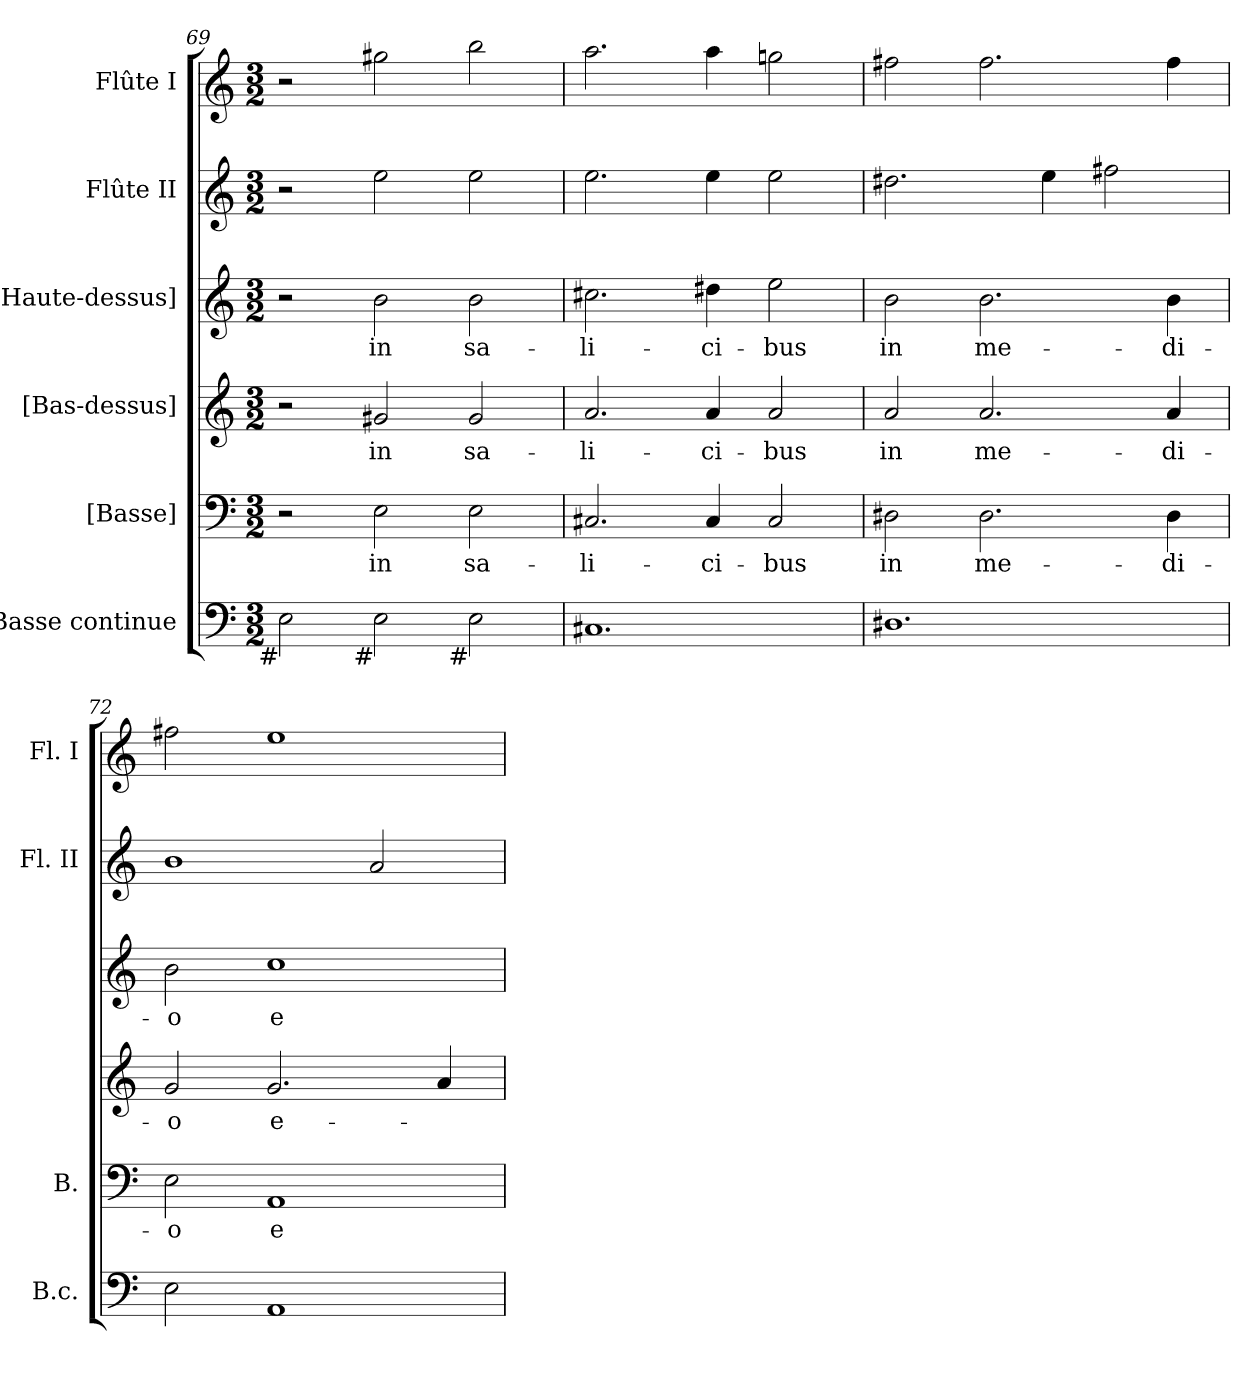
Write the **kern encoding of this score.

**kern	**kern	**text	**kern	**text	**kern	**text	**kern	**kern
*part6	*part5	*part5	*part4	*part4	*part3	*part3	*part2	*part1
*staff6	*staff5	*staff5	*staff4	*staff4	*staff3	*staff3	*staff2	*staff1
*I"Basse continue	*I"[Basse]	*	*I"[Bas-dessus]	*	*I"[Haute-dessus]	*	*I"Flûte II	*I"Flûte I
*I'B.c.	*I'B.	*	*	*	*	*	*I'Fl. II	*I'Fl. I
!!LO:PB:g=z
*clefF4	*clefF4	*	*clefG2	*	*clefG2	*	*clefG2	*clefG2
*k[]	*k[]	*	*k[]	*	*k[]	*	*k[]	*k[]
*a:	*a:	*	*a:	*	*a:	*	*a:	*a:
*M3/2	*M3/2	*	*M3/2	*	*M3/2	*	*M3/2	*M3/2
=69	=69	=69	=69	=69	=69	=69	=69	=69
!LO:TX:b:rj:t=#	!	!	!	!	!	!	!	!
2Ei\	2r	.	2r	.	2r	.	2r	2r
!	!	!LO:LY:b:color=#000000	!	!	!	!	!	!
!	!	!	!	!LO:LY:b:color=#000000	!	!	!	!
!LO:TX:b:rj:t=#	!	!	!	!	!	!	!	!
!	!	!	!	!	!	!LO:LY:b:color=#000000	!	!
2Ei\	2Ei\	in	2g#Xi/	in	2bi\	in	2eei\	2gg#Xi\
!	!	!LO:LY:b:color=#000000	!	!	!	!	!	!
!	!	!	!	!LO:LY:b:color=#000000	!	!	!	!
!LO:TX:b:rj:t=#	!	!	!	!	!	!	!	!
!	!	!	!	!	!	!LO:LY:b:color=#000000	!	!
2Ei\	2Ei\	sa-	2g#i/	sa-	2bi\	sa-	2eei\	2bbi\
=70	=70	=70	=70	=70	=70	=70	=70	=70
!	!	!LO:LY:b:color=#000000	!	!	!	!	!	!
!	!	!	!	!LO:LY:b:color=#000000	!	!	!	!
!	!	!	!	!	!	!LO:LY:b:color=#000000	!	!
1.C#Xi	2.C#Xi/	-li-	2.ai/	-li-	2.cc#Xi\	-li-	2.eei\	2.aai\
!	!	!LO:LY:b:color=#000000	!	!	!	!	!	!
!	!	!	!	!LO:LY:b:color=#000000	!	!	!	!
!	!	!	!	!	!	!LO:LY:b:color=#000000	!	!
.	4C#i/	-ci-	4ai/	-ci-	4dd#Xi\	-ci-	4eei\	4aai\
!	!	!LO:LY:b:color=#000000	!	!	!	!	!	!
!	!	!	!	!LO:LY:b:color=#000000	!	!	!	!
!	!	!	!	!	!	!LO:LY:b:color=#000000	!	!
.	2C#i/	-bus	2ai/	-bus	2eei\	-bus	2eei\	2ggni\
=71	=71	=71	=71	=71	=71	=71	=71	=71
!	!	!LO:LY:b:color=#000000	!	!	!	!	!	!
!	!	!	!	!LO:LY:b:color=#000000	!	!	!	!
!	!	!	!	!	!	!LO:LY:b:color=#000000	!	!
1.D#Xi	2D#Xi\	in	2ai/	in	2bi\	in	2.dd#Xi\	2ff#Xi\
!	!	!LO:LY:b:color=#000000	!	!	!	!	!	!
!	!	!	!	!LO:LY:b:color=#000000	!	!	!	!
!	!	!	!	!	!	!LO:LY:b:color=#000000	!	!
.	2.D#i\	me-	2.ai/	me-	2.bi\	me-	.	2.ff#i\
.	.	.	.	.	.	.	4eei\	.
.	.	.	.	.	.	.	2ff#Xi\	.
!	!	!LO:LY:b:color=#000000	!	!	!	!	!	!
!	!	!	!	!LO:LY:b:color=#000000	!	!	!	!
!	!	!	!	!	!	!LO:LY:b:color=#000000	!	!
.	4D#i\	-di-	4ai/	-di-	4bi\	-di-	.	4ff#i\
=72	=72	=72	=72	=72	=72	=72	=72	=72
!	!	!LO:LY:b:color=#000000	!	!	!	!	!	!
!	!	!	!	!LO:LY:b:color=#000000	!	!	!	!
!	!	!	!	!	!	!LO:LY:b:color=#000000	!	!
2Ei\	2Ei\	-o	2gi/	-o	2bi\	-o	1bi	2ff#Xi\
!	!	!LO:LY:b:color=#000000	!	!	!	!	!	!
!	!	!	!	!LO:LY:b:color=#000000	!	!	!	!
!	!	!	!	!	!	!LO:LY:b:color=#000000	!	!
1AAi	1AAi	e-	2.gi/	e-	1cci	e-	.	1eei
.	.	.	.	.	.	.	2ai/	.
.	.	.	4ai/	.	.	.	.	.
=	=	=	=	=	=	=	=	=
*-	*-	*-	*-	*-	*-	*-	*-	*-
